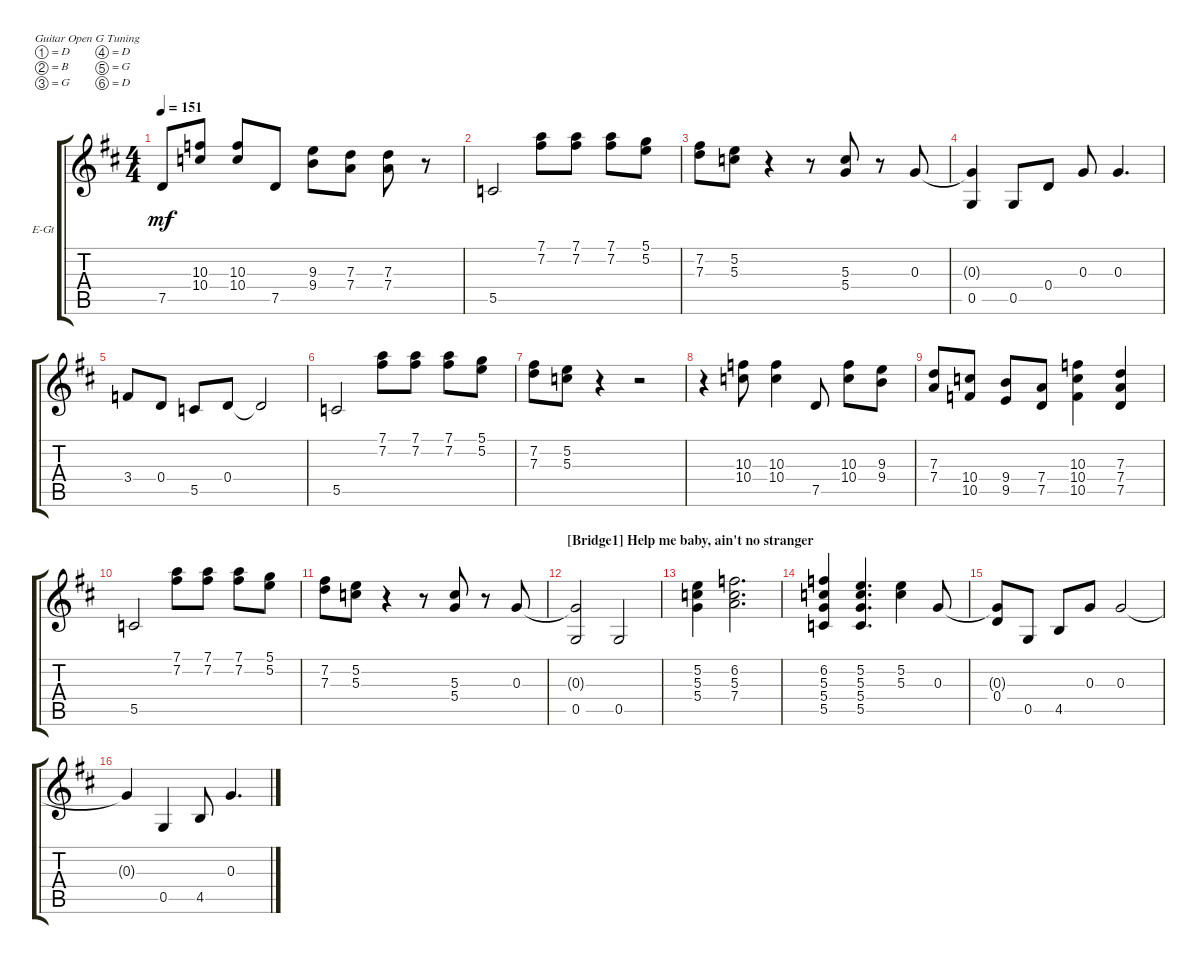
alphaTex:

\bracketExtendMode groupsimilarinstruments
\firstSystemTrackNameOrientation horizontal
\otherSystemsTrackNameOrientation horizontal
\track ("Electric Guitar-Keith" "E-Gt") {instrument overdrivenguitar}
\staff {score tabs}
\tuning (D4 B3 G3 D3 G2 D2)
\ts (4 4)
\tempo 151
\clef g2
\ks d
7.5.8{dy mf} (10.4 10.3).8 (10.4 10.3).8 7.5.8 (9.4 9.3).8 (7.4 7.3).8 (7.4 7.3).8 r.8 |
5.5.2 (7.2 7.1).8 (7.2 7.1).8 (7.2 7.1).8 (5.2 5.1).8 |
(7.3 7.2).8 (5.3 5.2).8 r.4 r.8 (5.4 5.3).8 r.8 0.3.8 |
(0.5 0.3{t}).4 0.5.8 0.4.8 0.3.8 0.3.4{d} |
3.4.8 0.4.8 5.5.8 0.4.8 0.4{t}.2 |
5.5.2 (7.2 7.1).8 (7.2 7.1).8 (7.2 7.1).8 (5.2 5.1).8 |
(7.3 7.2).8 (5.3 5.2).8 r.4 r.2 |
r.4 (10.4 10.3).8 (10.4 10.3).4 7.5.8 (10.4 10.3).8 (9.4 9.3).8 |
(7.4 7.3).8 (10.5 10.4).8 (9.5 9.4).8 (7.5 7.4).8 (10.5 10.4 10.3).4 (7.5 7.4 7.3).4 |
5.5.2 (7.2 7.1).8 (7.2 7.1).8 (7.2 7.1).8 (5.2 5.1).8 |
(7.3 7.2).8 (5.3 5.2).8 r.4 r.8 (5.4 5.3).8 r.8 0.3.8 |
\section ("" "[Bridge1] Help me baby, ain't no stranger")
(0.5 0.3{t}).2 0.5.2 |
(5.4 5.3 5.2).4 (7.4 5.3 6.2).2{d} |
(5.5 5.4 5.3 6.2).4 (5.5 5.4 5.3 5.2).4{d} (5.3 5.2).4 0.3.8 |
(0.4 0.3{t}).8 0.5.8 4.5.8 0.3.8 0.3.2 |
0.3{t}.4 0.5.4 4.5.8 0.3.4{d}
